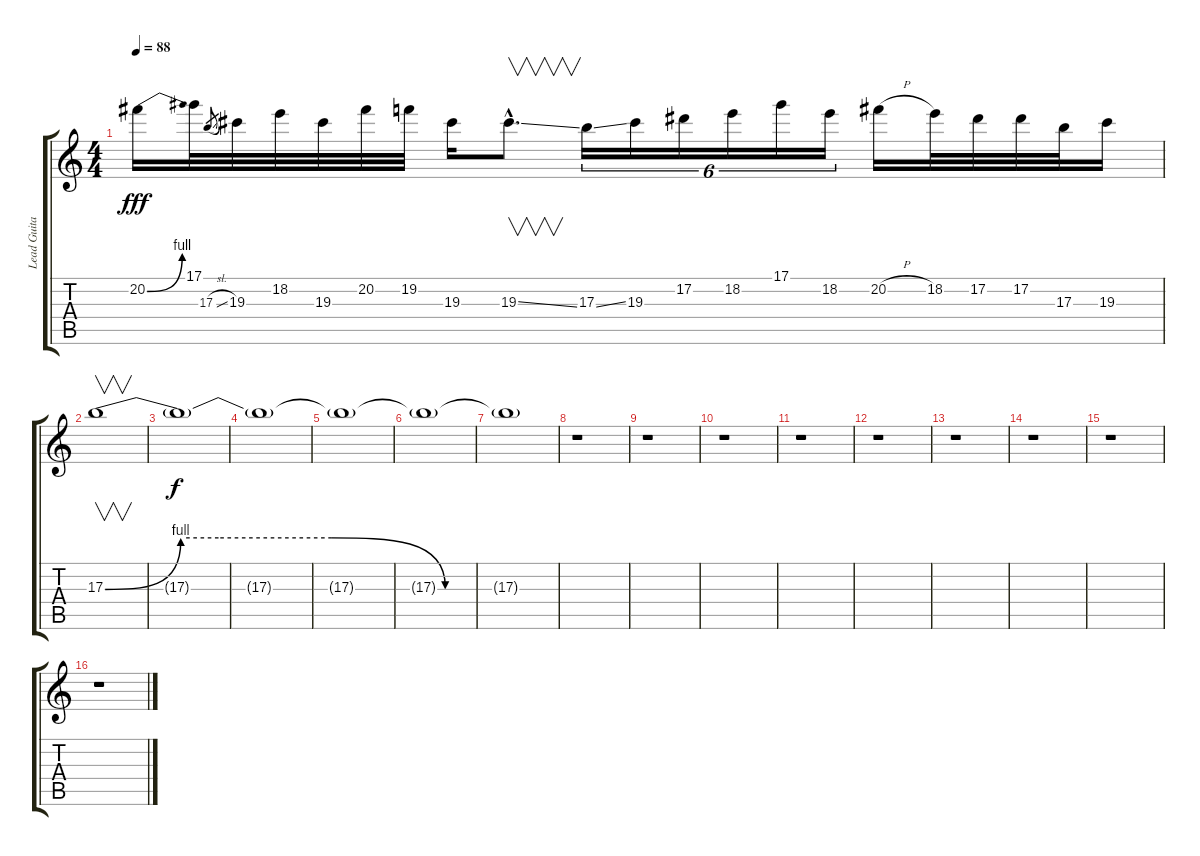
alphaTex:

\track ("Lead Guitar" "Lead Guita") {instrument overdrivenguitar}
\staff {score tabs}
\tuning (Eb4 Bb3 Gb3 Db3 Ab2 Eb2) {hide}
\ts (4 4)
\tempo 88
\clef g2
\ks c
20.2{be (bend 0 0 60 4)}.16{dy fff} 17.1.32 17.3{sl}.8{gr} 19.3.32 18.2.32 19.3.32 20.2.32 19.2.32 19.3.16 19.3{ss hac}.8{v d} 17.3{ss}.16{tu (6 4)} 19.3.16{tu (6 4)} 17.2.16{tu (6 4)} 18.2.16{tu (6 4)} 17.1.16{tu (6 4)} 18.2.16{tu (6 4)} 20.2{h}.16 18.2.32 17.2.32 17.2.32 17.3.32 19.3.16 |
17.3{be (custom 0 0 10 4 15 4 30 4 45 0 60 0)}.1{v} |
17.3{t}.1{dy f} |
17.3{t}.1 |
17.3{t}.1 |
17.3{t}.1 |
17.3{t}.1 |
r.1 |
r.1 |
r.1 |
r.1 |
r.1 |
r.1 |
r.1 |
r.1 |
r.1
